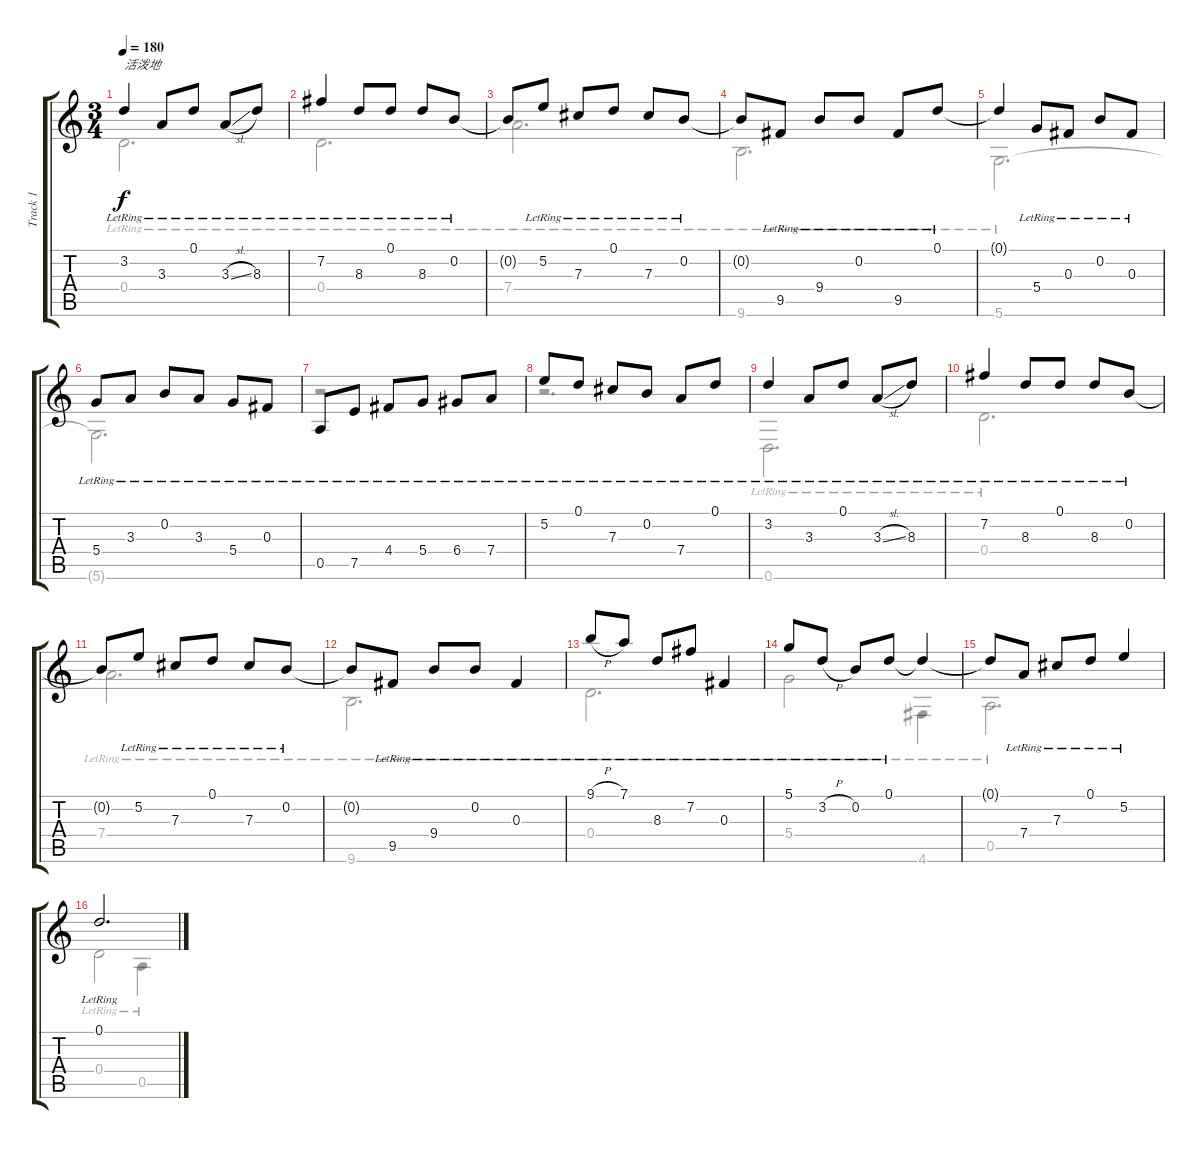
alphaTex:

\track ("Track 1" "Track 1") {instrument acousticguitarsteel}
\staff {score tabs}
\tuning (D4 B3 Gb3 D3 A2 D2) {hide}
\voice
\ts (3 4)
\tempo 180
\clef g2
\ks c
3.2{lr}.4{txt "活泼地" dy f} 3.3{lr}.8 0.1{lr}.8 3.3{sl lr}.8 8.3{lr}.8 |
7.2{lr}.4 8.3{lr}.8 0.1{lr}.8 8.3{lr}.8 0.2{lr}.8 |
0.2{t}.8 5.2{lr}.8 7.3{lr}.8 0.1{lr}.8 7.3{lr}.8 0.2{lr}.8 |
0.2{t}.8 9.5{lr}.8 9.4{lr}.8 0.2{lr}.8 9.5{lr}.8 0.1{lr}.8 |
0.1{t}.4 5.4{lr}.8 0.3{lr}.8 0.2{lr}.8 0.3{lr}.8 |
5.4{lr}.8 3.3{lr}.8 0.2{lr}.8 3.3{lr}.8 5.4{lr}.8 0.3{lr}.8 |
0.5{lr}.8 7.5{lr}.8 4.4{lr}.8 5.4{lr}.8 6.4{lr}.8 7.4{lr}.8 |
5.2{lr}.8 0.1{lr}.8 7.3{lr}.8 0.2{lr}.8 7.4{lr}.8 0.1{lr}.8 |
3.2{lr}.4 3.3{lr}.8 0.1{lr}.8 3.3{sl lr}.8 8.3{lr}.8 |
7.2{lr}.4 8.3{lr}.8 0.1{lr}.8 8.3{lr}.8 0.2{lr}.8 |
0.2{t}.8 5.2{lr}.8 7.3{lr}.8 0.1{lr}.8 7.3{lr}.8 0.2{lr}.8 |
0.2{t}.8 9.5{lr}.8 9.4{lr}.8 0.2{lr}.8 0.3{lr}.4 |
9.1{h lr}.8 7.1{lr}.8 8.3{lr}.8 7.2{lr}.8 0.3{lr}.4 |
5.1{lr}.8 3.2{h lr}.8 0.2{lr}.8 0.1{lr}.8 0.1{t}.4 |
0.1{t}.8 7.4{lr}.8 7.3{lr}.8 0.1{lr}.8 5.2{lr}.4 |
0.1{lr}.2{d}
\voice
\clef g2
\ottava regular
\simile none
\ks c
0.4{lr}.2{d dy f} |
0.4{lr}.2{d} |
7.4{lr}.2{d} |
9.6{lr}.2{d} |
5.6{lr}.2{d} |
5.6{t}.2{d} |
r.2{d} |
r.2{d} |
0.6{lr}.2{d} |
0.4{lr}.2{d} |
7.4{lr}.2{d} |
9.6{lr}.2{d} |
0.4{lr}.2{d} |
5.4{lr}.2 4.6{lr}.4 |
0.5{lr}.2{d} |
0.4{lr}.2 0.5{lr}.4
